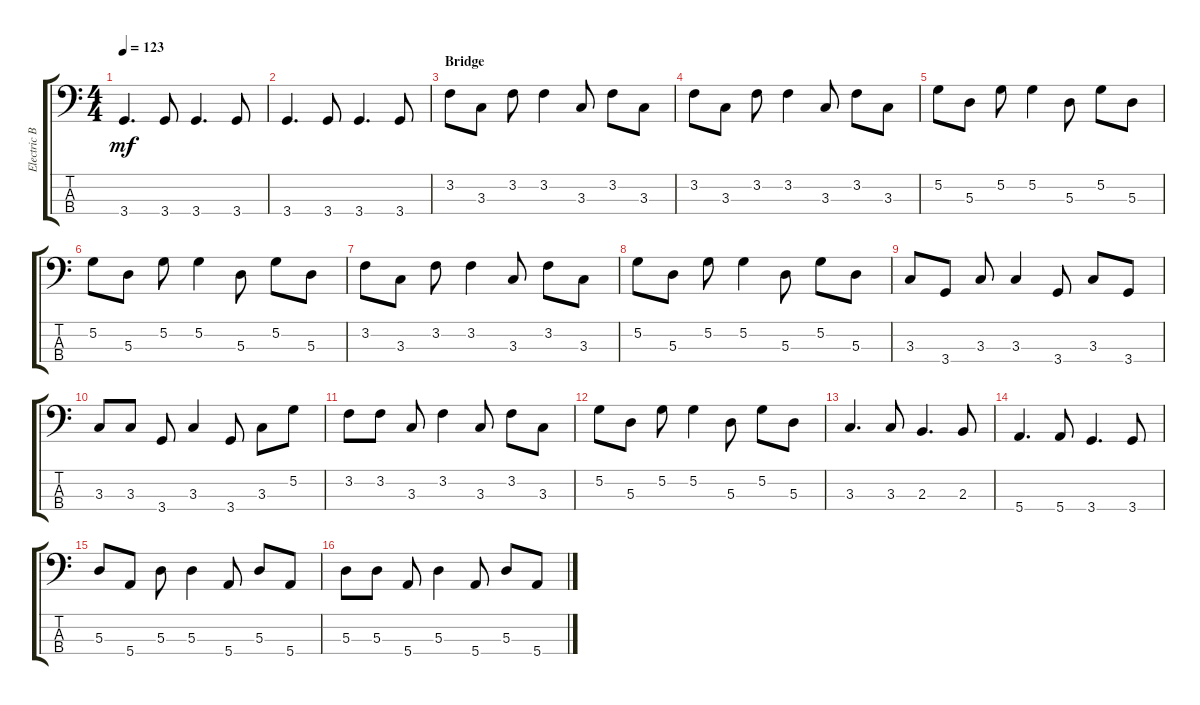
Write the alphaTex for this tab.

\track ("Electric Bass" "Electric B") {instrument electricbassfinger}
\staff {score tabs}
\tuning (G2 D2 A1 E1) {hide}
\ts (4 4)
\tempo 123
\clef f4
\ks c
3.4.4{d dy mf} 3.4.8 3.4.4{d} 3.4.8 |
3.4.4{d} 3.4.8 3.4.4{d} 3.4.8 |
\section ("" "Bridge")
3.2.8 3.3.8 3.2.8 3.2.4 3.3.8 3.2.8 3.3.8 |
3.2.8 3.3.8 3.2.8 3.2.4 3.3.8 3.2.8 3.3.8 |
5.2.8 5.3.8 5.2.8 5.2.4 5.3.8 5.2.8 5.3.8 |
5.2.8 5.3.8 5.2.8 5.2.4 5.3.8 5.2.8 5.3.8 |
3.2.8 3.3.8 3.2.8 3.2.4 3.3.8 3.2.8 3.3.8 |
5.2.8 5.3.8 5.2.8 5.2.4 5.3.8 5.2.8 5.3.8 |
3.3.8 3.4.8 3.3.8 3.3.4 3.4.8 3.3.8 3.4.8 |
3.3.8 3.3.8 3.4.8 3.3.4 3.4.8 3.3.8 5.2.8 |
3.2.8 3.2.8 3.3.8 3.2.4 3.3.8 3.2.8 3.3.8 |
5.2.8 5.3.8 5.2.8 5.2.4 5.3.8 5.2.8 5.3.8 |
3.3.4{d} 3.3.8 2.3.4{d} 2.3.8 |
5.4.4{d} 5.4.8 3.4.4{d} 3.4.8 |
5.3.8 5.4.8 5.3.8 5.3.4 5.4.8 5.3.8 5.4.8 |
5.3.8 5.3.8 5.4.8 5.3.4 5.4.8 5.3.8 5.4.8
